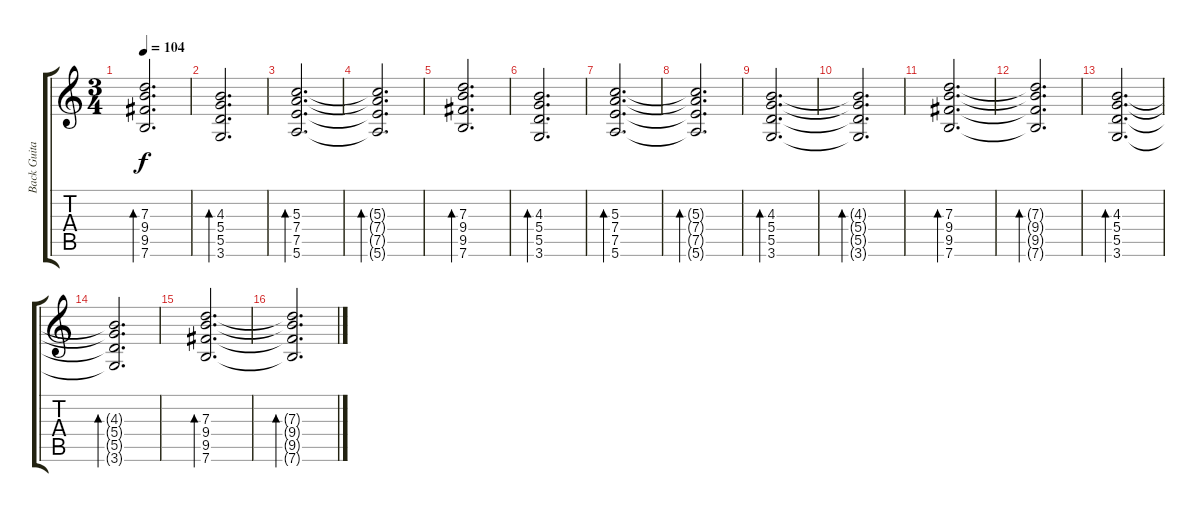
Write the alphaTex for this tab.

\track ("Back Guitar" "Back Guita") {instrument acousticguitarsteel}
\staff {score tabs}
\tuning (E4 B3 G3 D3 A2 E2) {hide}
\ts (3 4)
\tempo 104
\clef g2
\ks c
(7.3 9.4 9.5 7.6).2{d bd 240 dy f volume 8} |
(4.3 5.4 5.5 3.6).2{d bd 240} |
(5.3 7.4 7.5 5.6).2{d bd 240} |
(5.3{t} 7.4{t} 7.5{t} 5.6{t}).2{d bd 240} |
(7.3 9.4 9.5 7.6).2{d bd 240 volume 6} |
(4.3 5.4 5.5 3.6).2{d bd 240} |
(5.3 7.4 7.5 5.6).2{d bd 240} |
(5.3{t} 7.4{t} 7.5{t} 5.6{t}).2{d bd 240} |
(4.3 5.4 5.5 3.6).2{d bd 240 volume 4} |
(4.3{t} 5.4{t} 5.5{t} 3.6{t}).2{d bd 240} |
(7.3 9.4 9.5 7.6).2{d bd 240 volume 3} |
(7.3{t} 9.4{t} 9.5{t} 7.6{t}).2{d bd 240} |
(4.3 5.4 5.5 3.6).2{d bd 240 volume 2} |
(4.3{t} 5.4{t} 5.5{t} 3.6{t}).2{d bd 240} |
(7.3 9.4 9.5 7.6).2{d bd 240 volume 1} |
(7.3{t} 9.4{t} 9.5{t} 7.6{t}).2{d bd 240}
